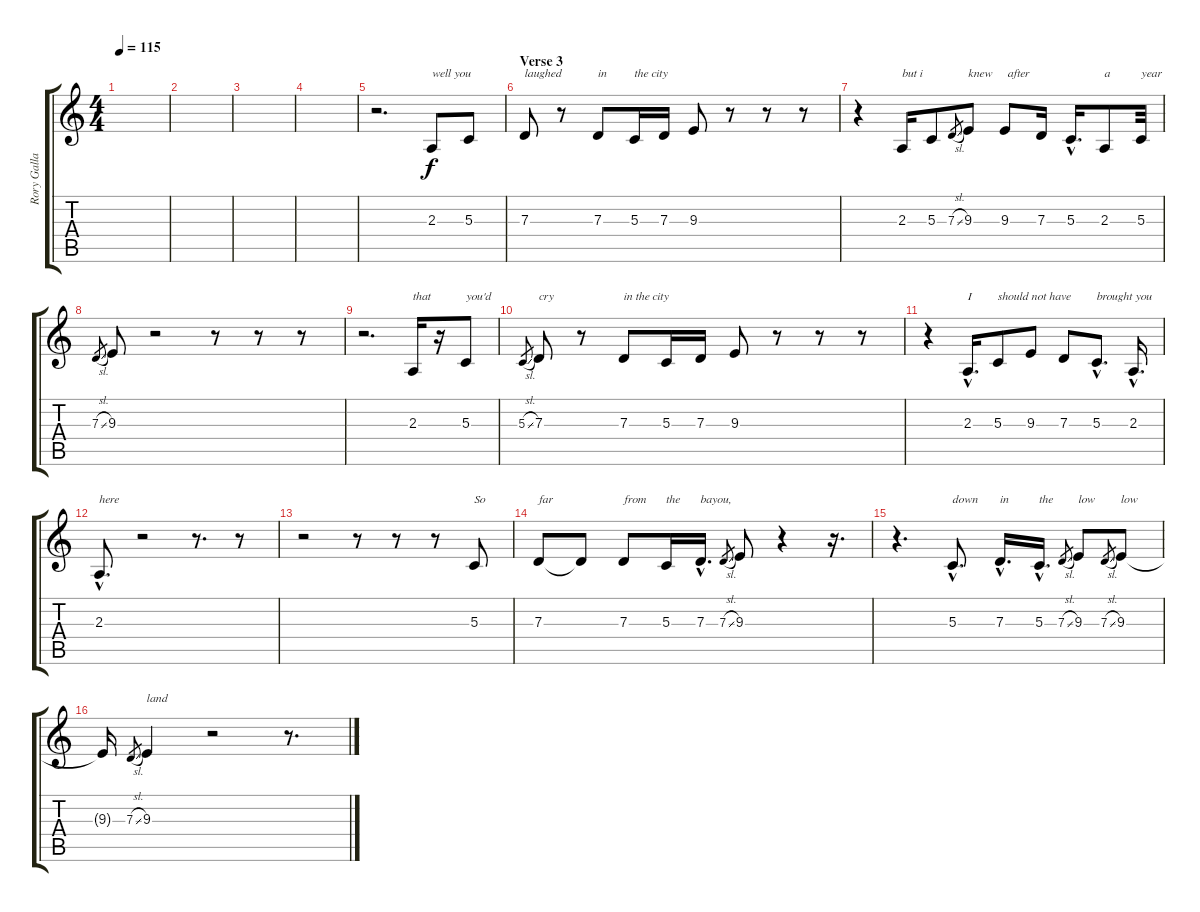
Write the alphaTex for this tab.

\track ("Rory Gallagher Vocals" "Rory Galla") {instrument cello}
\staff {score tabs}
\tuning (E4 B3 G3 D3 A2 E2) {hide}
\ts (4 4)
\tempo 115
\clef g2
\ks c
|
|
|
|
r.2{d} 2.3.8{txt "well you"} 5.3.8 |
\section ("" "Verse 3")
7.3.8{txt "laughed"} r.8 7.3.8{txt "in "} 5.3.16{txt "the city"} 7.3.16 9.3.8 r.8 r.8 r.8 |
r.4 2.3.16{txt "but i"} 5.3.8 7.3{sl}.8{gr} 9.3.8{txt "knew"} 9.3.8{txt " after"} 7.3.16 5.3{hac}.16{d} 2.3.8{txt "a"} 5.3.32{txt "year"} |
7.3{sl}.8{gr} 9.3.8 r.2 r.8 r.8 r.8 |
r.2{d} 2.3.16{txt "that"} r.16 5.3.8{txt "you'd"} |
5.3{sl}.8{gr} 7.3.8{txt "cry"} r.8 7.3.8{txt "in the city"} 5.3.16 7.3.16 9.3.8 r.8 r.8 r.8 |
r.4 2.3{hac}.16{d txt "I"} 5.3.8{txt "should not have"} 9.3.8 7.3.8 5.3{hac}.8{d txt "brought you"} 2.3{hac}.16{d} |
2.3{hac}.8{d txt "here"} r.2 r.8{d} r.8 |
r.2 r.8 r.8 r.8 5.3.8{txt "So"} |
7.3.8{txt "far"} 7.3{t}.8 7.3.8{txt "from"} 5.3.16{txt "the"} 7.3{hac}.16{d txt "bayou,"} 7.3{sl}.8{gr} 9.3.8 r.4 r.16{d} |
r.4{d} 5.3{hac}.8{d txt "down"} 7.3{hac}.16{d txt "in"} 5.3{hac}.16{d txt "the"} 7.3{sl}.8{gr} 9.3.8{txt "low"} 7.3{sl}.8{gr} 9.3.8{txt "low"} |
9.3{t}.16 7.3{sl}.8{gr} 9.3.4{txt "land"} r.2 r.8{d}
